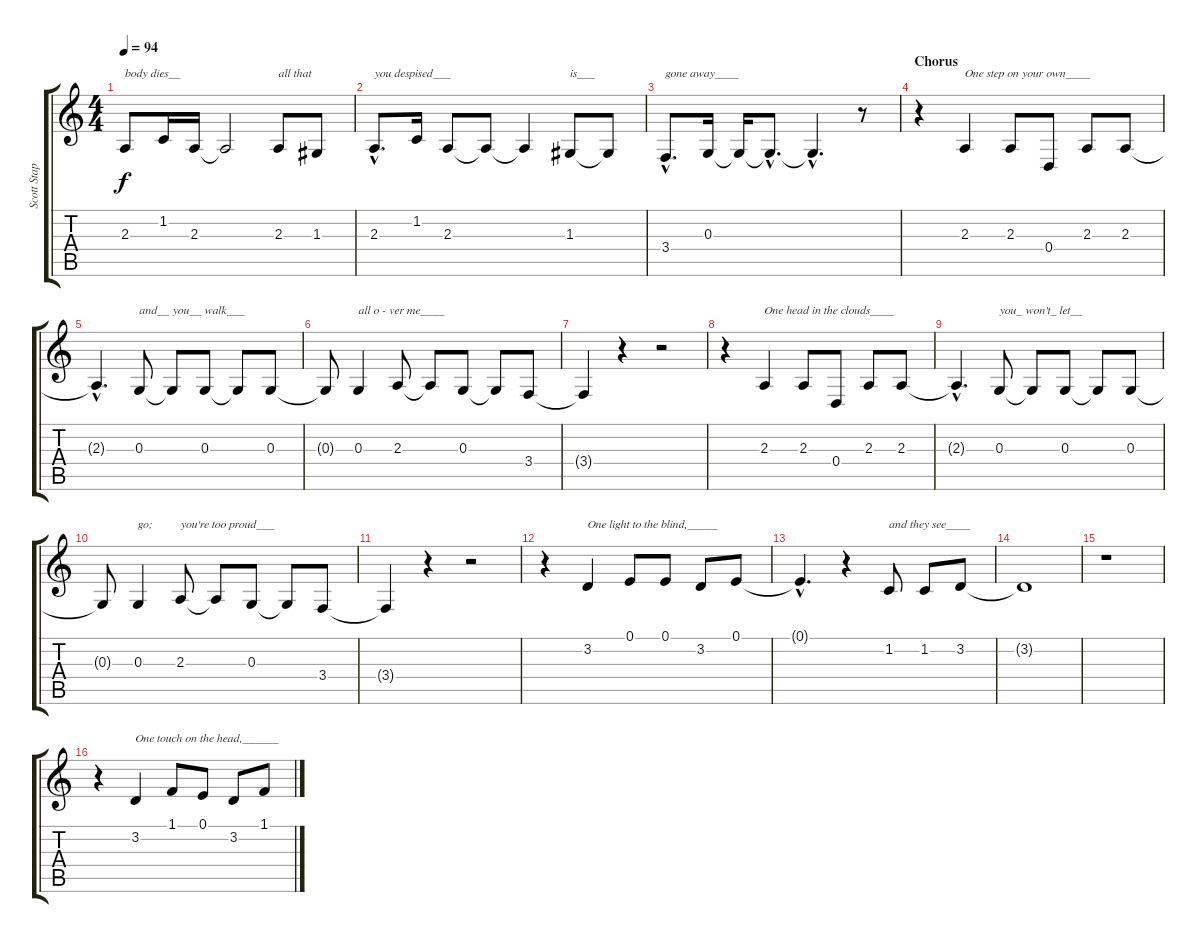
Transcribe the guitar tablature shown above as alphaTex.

\track ("Scott Stapp" "Scott Stap") {instrument lead6voice}
\staff {score tabs}
\tuning (E4 B3 G3 D3 A2 E2) {hide}
\ts (4 4)
\tempo 94
\clef g2
\ks c
2.3.8{txt "body dies__" dy f} 1.2.16 2.3.16 2.3{t}.2 2.3.8{txt "all that"} 1.3.8 |
2.3{hac}.8{d txt "you despised___"} 1.2.16 2.3.8 2.3{t}.8 2.3{t}.4 1.3.8{txt "is___"} 1.3{t}.8 |
3.4{hac}.8{d txt "gone away____"} 0.3.16 0.3{t}.16 0.3{hac t}.8{d} 0.3{hac t}.4{d} r.8 |
\section ("" "Chorus")
r.4 2.3.4{txt "One step on your own____"} 2.3.8 0.4.8 2.3.8 2.3.8 |
2.3{hac t}.4{d} 0.3.8{txt "and__ you__ walk___"} 0.3{t}.8 0.3.8 0.3{t}.8 0.3.8 |
0.3{t}.8 0.3.4{txt "all o - ver me____"} 2.3.8 2.3{t}.8 0.3.8 0.3{t}.8 3.4.8 |
3.4{t}.4 r.4 r.2 |
r.4 2.3.4{txt "One head in the clouds____"} 2.3.8 0.4.8 2.3.8 2.3.8 |
2.3{hac t}.4{d} 0.3.8{txt "you_ won't_ let__"} 0.3{t}.8 0.3.8 0.3{t}.8 0.3.8 |
0.3{t}.8 0.3.4{txt "go;"} 2.3.8{txt "you're too proud___"} 2.3{t}.8 0.3.8 0.3{t}.8 3.4.8 |
3.4{t}.4 r.4 r.2 |
r.4 3.2.4{txt "One light to the blind,_____"} 0.1.8 0.1.8 3.2.8 0.1.8 |
0.1{hac t}.4{d} r.4 1.2.8{txt "and they see____"} 1.2.8 3.2.8 |
3.2{t}.1 |
r.1 |
r.4 3.2.4{txt "One touch on the head,______"} 1.1.8 0.1.8 3.2.8 1.1.8
